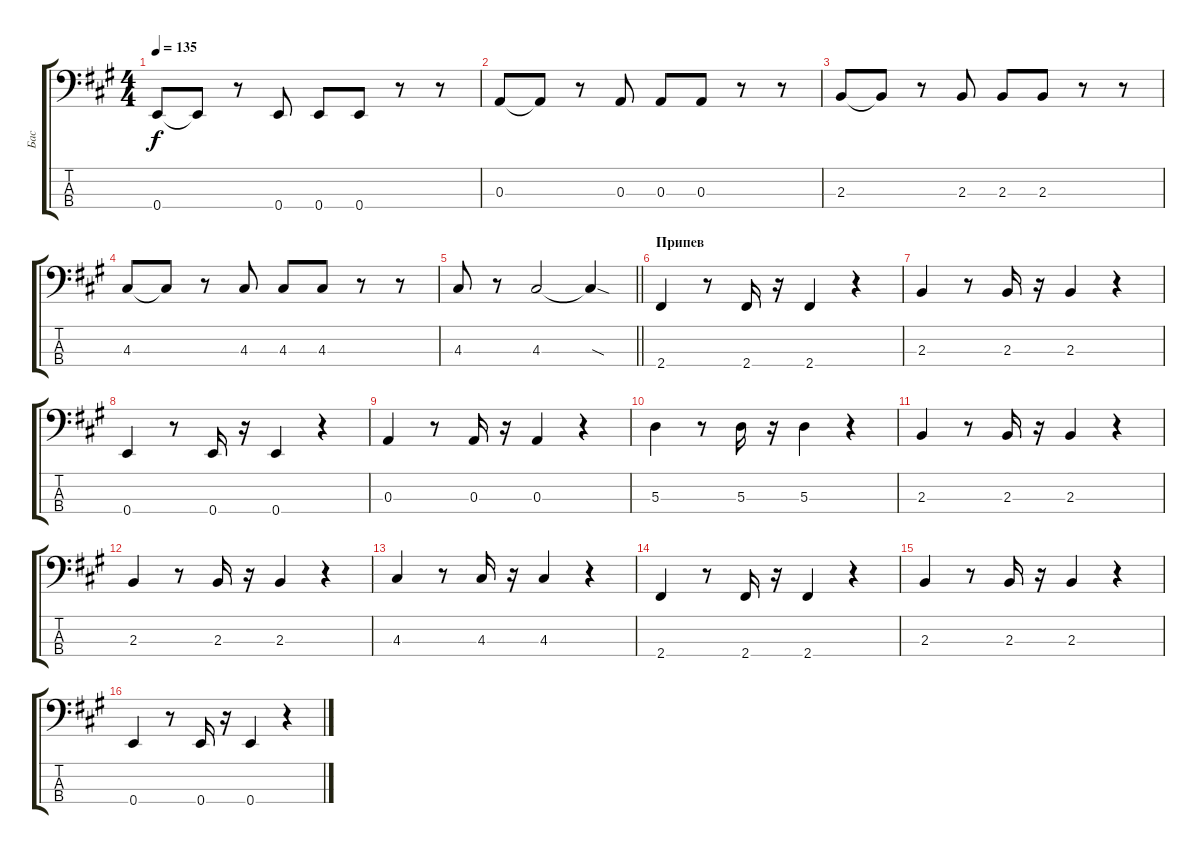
\track ("Бас" "Бас") {instrument electricbassfinger}
\staff {score tabs}
\tuning (G2 D2 A1 E1) {hide}
\ts (4 4)
\tempo 135
\clef f4
\ks f#minor
0.4.8{dy f} 0.4{t}.8 r.8 0.4.8 0.4.8 0.4.8 r.8 r.8 |
0.3.8 0.3{t}.8 r.8 0.3.8 0.3.8 0.3.8 r.8 r.8 |
2.3.8 2.3{t}.8 r.8 2.3.8 2.3.8 2.3.8 r.8 r.8 |
4.3.8 4.3{t}.8 r.8 4.3.8 4.3.8 4.3.8 r.8 r.8 |
\barLineRight lightlight
4.3.8 r.8 4.3.2 4.3{sod t}.4 |
\section ("" "Припев")
2.4.4 r.8 2.4.16 r.16 2.4.4 r.4 |
2.3.4 r.8 2.3.16 r.16 2.3.4 r.4 |
0.4.4 r.8 0.4.16 r.16 0.4.4 r.4 |
0.3.4 r.8 0.3.16 r.16 0.3.4 r.4 |
5.3.4 r.8 5.3.16 r.16 5.3.4 r.4 |
2.3.4 r.8 2.3.16 r.16 2.3.4 r.4 |
2.3.4 r.8 2.3.16 r.16 2.3.4 r.4 |
4.3.4 r.8 4.3.16 r.16 4.3.4 r.4 |
2.4.4 r.8 2.4.16 r.16 2.4.4 r.4 |
2.3.4 r.8 2.3.16 r.16 2.3.4 r.4 |
0.4.4 r.8 0.4.16 r.16 0.4.4 r.4
